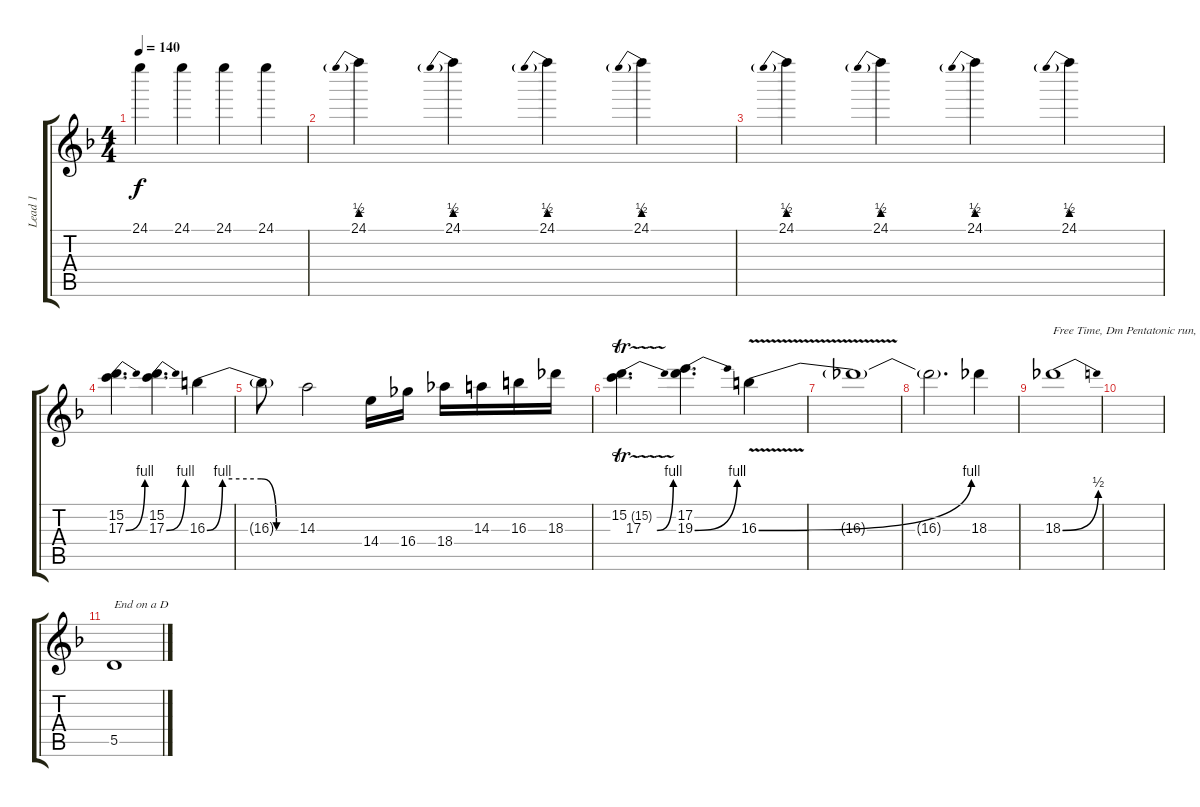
\track ("Lead 1" "Lead 1") {instrument distortionguitar}
\staff {score tabs}
\tuning (E4 B3 G3 D3 A2 D2) {hide}
\ts (4 4)
\tempo 140
\clef g2
\ks dminor
24.1.4{dy f} 24.1.4 24.1.4 24.1.4 |
24.1{be (prebend 0 2 60 2)}.4 24.1{be (prebend 0 2 60 2)}.4 24.1{be (prebend 0 2 60 2)}.4 24.1{be (prebend 0 2 60 2)}.4 |
24.1{be (prebend 0 2 60 2)}.4 24.1{be (prebend 0 2 60 2)}.4 24.1{be (prebend 0 2 60 2)}.4 24.1{be (prebend 0 2 60 2)}.4 |
(15.2 17.3{be (bend 0 0 60 4)}).4{d} (15.2 17.3{be (bend 0 0 60 4)}).4{d} 16.3{be (custom 0 0 10 4 35 4 45 0 60 0)}.4 |
16.3{t}.8 14.3.2 14.4.16 16.4.16 18.4.16 14.3.16 16.3.16 18.3.16 |
(15.2{tr (15 32)} 17.3{be (bend 0 0 60 4)}).4{d} (17.2 19.3{be (bend 0 0 60 4)}).4{d} 16.3{be (bend 0 0 60 4) v}.4 |
16.3{t}.1 |
16.3{t}.2{d} 18.3.4 |
18.3{be (bend 0 0 60 2)}.1{txt "Free Time, Dm Pentatonic run, make up your own"} |
|
5.5.1{txt "End on a D"}
